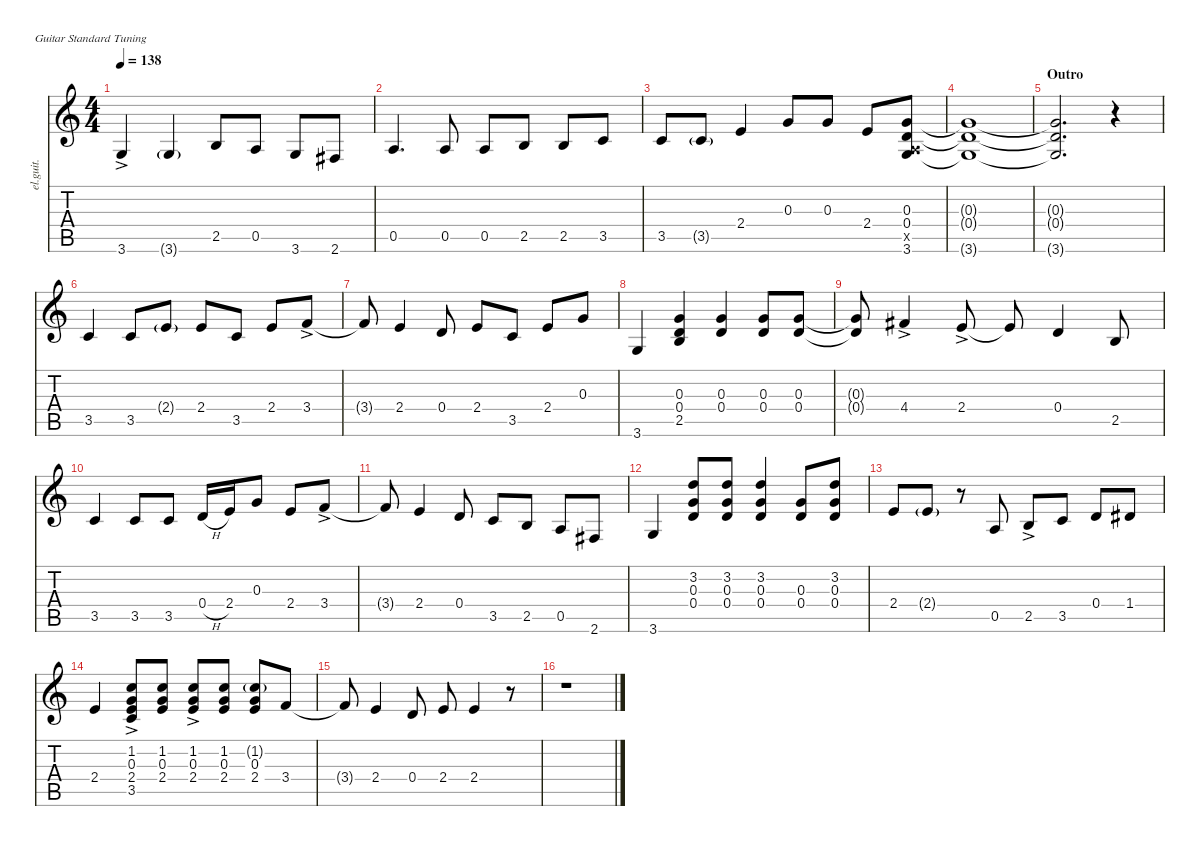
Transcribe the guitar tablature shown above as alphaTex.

\defaultSystemsLayout 4
\hideDynamics
\bracketExtendMode nobrackets
\otherSystemsTrackNameOrientation horizontal
\track ("Lead Guitar 2 (Joe Walsh)" "el.guit.") {instrument electricguitarclean}
\staff {score tabs}
\tuning (E4 B3 G3 D3 A2 E2)
\ts (4 4)
\tempo 138
\clef g2
\ks c
3.6{ac}.4{dy ff} 3.6{g}.4{dy mf} 2.5.8{dy f} 0.5.8 3.6.8 2.6{acc #}.8 |
0.5.4{d} 0.5.8 0.5.8 2.5.8 2.5.8 3.5.8 |
3.5.8 3.5{g}.8{dy mf} 2.4.4{dy f} 0.3.8 0.3.8 2.4.8 (0.3 0.4 0.5{x} 3.6).8 |
(0.3{t} 0.4{t} 3.6{t}).1 |
\section ("" "Outro")
(0.3{t} 0.4{t} 3.6{t}).2{d} r.4 |
3.5.4 3.5.8 2.4{g}.8{dy mf} 2.4.8{dy f} 3.5.8 2.4.8 3.4{ac}.8{dy ff} |
3.4{t}.8{dy f} 2.4.4 0.4.8 2.4.8 3.5.8 2.4.8 0.3.8 |
3.6.4 (0.3 0.4 2.5).4 (0.3 0.4).4 (0.3 0.4).8 (0.3 0.4).8 |
(0.3{t} 0.4{t}).8 4.4{ac acc #}.4{dy ff} 2.4{ac}.8 2.4{t}.8{dy f} 0.4.4 2.5.8 |
3.5.4 3.5.8 3.5.8 0.4{h}.16 2.4.16 0.3.8 2.4.8 3.4{ac}.8{dy ff} |
3.4{t}.8{dy f} 2.4.4 0.4.8 3.5.8 2.5.8 0.5.8 2.6{acc #}.8 |
3.6.4 (3.2 0.3 0.4).8 (3.2 0.3 0.4).8 (3.2 0.3 0.4).4 (0.3 0.4).8 (3.2 0.3 0.4).8 |
2.4.8 2.4{g}.8{dy mf} r.8 0.5.8{dy f} 2.5{ac}.8{dy ff} 3.5.8{dy f} 0.4.8 1.4{acc #}.8 |
2.4.4 (1.2{ac} 0.3{ac} 2.4{ac} 3.5{ac}).8 (1.2 0.3 2.4).8 (1.2 0.3 2.4{ac}).8{dy ff} (1.2 0.3 2.4).8{dy f} (1.2{g} 0.3 2.4).8 3.4.8 |
3.4{t}.8 2.4.4 0.4.8 2.4.8 2.4.4 r.8 |
r.1
